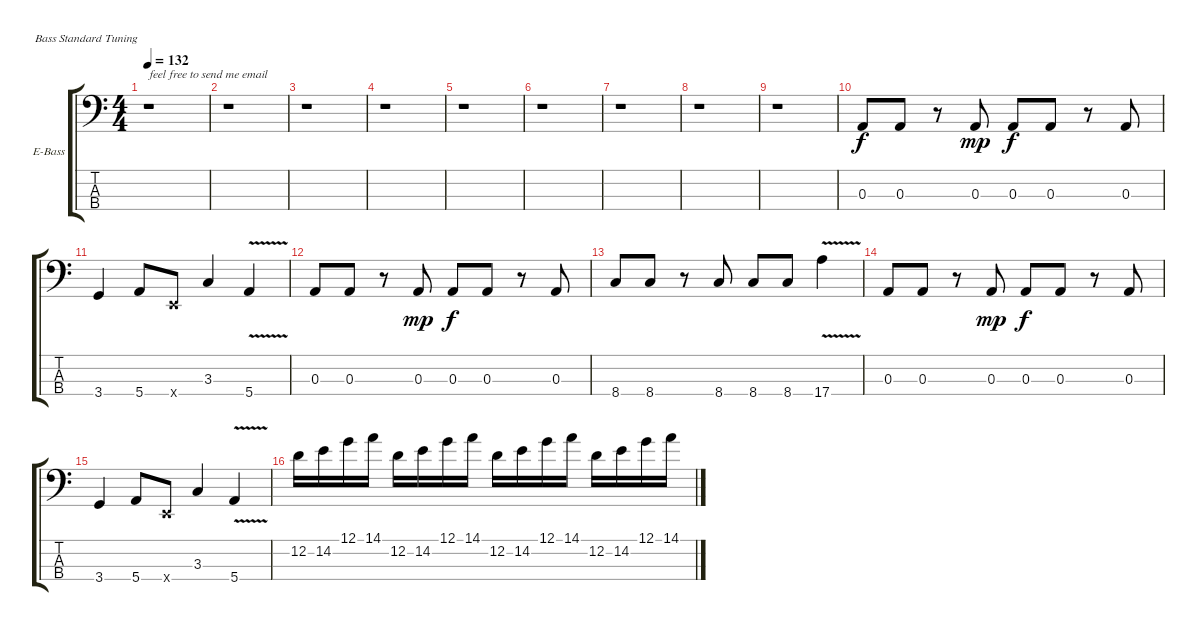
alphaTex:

\bracketExtendMode groupsimilarinstruments
\firstSystemTrackNameOrientation horizontal
\otherSystemsTrackNameOrientation horizontal
\track ("bass" "E-Bass") {instrument slapbass1}
\staff {score tabs}
\tuning (G2 D2 A1 E1)
\ts (4 4)
\tempo 132
\clef f4
\ks c
r.1{txt "feel free to send me email" dy f instrument slapbass1} |
r.1 |
r.1 |
r.1{txt ""} |
r.1 |
r.1 |
r.1 |
r.1 |
r.1 |
0.3.8 0.3.8 r.8 0.3.8{dy mp} 0.3.8{dy f} 0.3.8 r.8 0.3.8 |
3.4.4 5.4.8 0.4{x}.8 3.3.4 5.4{v}.4 |
0.3.8 0.3.8 r.8 0.3.8{dy mp} 0.3.8{dy f} 0.3.8 r.8 0.3.8 |
8.4.8 8.4.8 r.8 8.4.8 8.4.8 8.4.8 17.4{v}.4 |
0.3.8 0.3.8 r.8 0.3.8{dy mp} 0.3.8{dy f} 0.3.8 r.8 0.3.8 |
3.4.4 5.4.8 0.4{x}.8 3.3.4 5.4{v}.4 |
12.2.16 14.2.16 12.1.16 14.1.16 12.2.16 14.2.16 12.1.16 14.1.16 12.2.16 14.2.16 12.1.16 14.1.16 12.2.16 14.2.16 12.1.16 14.1.16
